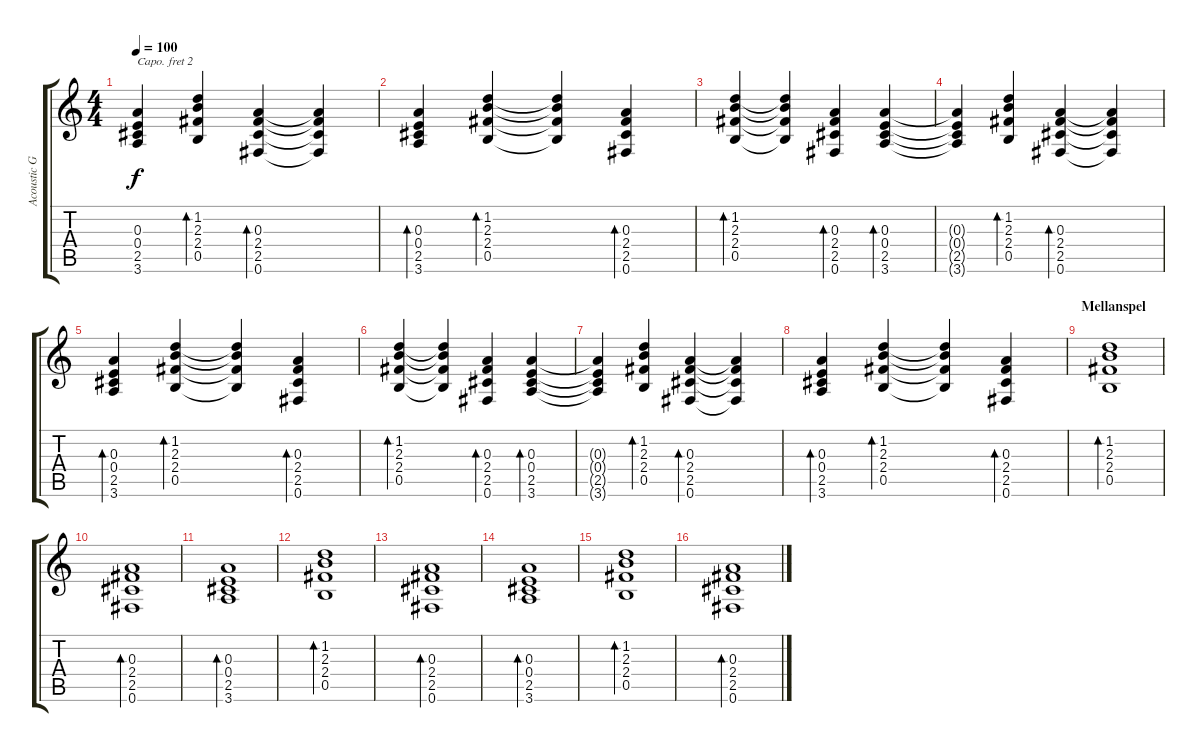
\track ("Acoustic Guitar 1" "Acoustic G") {instrument acousticguitarsteel}
\staff {score tabs}
\capo 2
\tuning (E4 B3 G3 D3 A2 E2) {hide}
\ts (4 4)
\tempo 100
\clef g2
\ks c
(0.3{t} 0.4{t} 2.5{t} 3.6{t}).4{dy f} (1.2 2.3 2.4 0.5).4{bd 120} (0.3 2.4 2.5 0.6).4{bd 120} (0.3{t} 2.4{t} 2.5{t} 0.6{t}).4 |
(0.3 0.4 2.5 3.6).4{bd 120} (1.2 2.3 2.4 0.5).4{bd 120} (1.2{t} 2.3{t} 2.4{t} 0.5{t}).4 (0.3 2.4 2.5 0.6).4{bd 120} |
(1.2 2.3 2.4 0.5).4{bd 120} (1.2{t} 2.3{t} 2.4{t} 0.5{t}).4 (0.3 2.4 2.5 0.6).4{bd 120} (0.3 0.4 2.5 3.6).4{bd 120} |
(0.3{t} 0.4{t} 2.5{t} 3.6{t}).4 (1.2 2.3 2.4 0.5).4{bd 120} (0.3 2.4 2.5 0.6).4{bd 120} (0.3{t} 2.4{t} 2.5{t} 0.6{t}).4 |
(0.3 0.4 2.5 3.6).4{bd 120} (1.2 2.3 2.4 0.5).4{bd 120} (1.2{t} 2.3{t} 2.4{t} 0.5{t}).4 (0.3 2.4 2.5 0.6).4{bd 120} |
(1.2 2.3 2.4 0.5).4{bd 120} (1.2{t} 2.3{t} 2.4{t} 0.5{t}).4 (0.3 2.4 2.5 0.6).4{bd 120} (0.3 0.4 2.5 3.6).4{bd 120} |
(0.3{t} 0.4{t} 2.5{t} 3.6{t}).4 (1.2 2.3 2.4 0.5).4{bd 120} (0.3 2.4 2.5 0.6).4{bd 120} (0.3{t} 2.4{t} 2.5{t} 0.6{t}).4 |
(0.3 0.4 2.5 3.6).4{bd 120} (1.2 2.3 2.4 0.5).4{bd 120} (1.2{t} 2.3{t} 2.4{t} 0.5{t}).4 (0.3 2.4 2.5 0.6).4{bd 120} |
\section ("" "Mellanspel")
(1.2 2.3 2.4 0.5).1{bd 60} |
(0.3 2.4 2.5 0.6).1{bd 60} |
(0.3 0.4 2.5 3.6).1{bd 60} |
(1.2 2.3 2.4 0.5).1{bd 60} |
(0.3 2.4 2.5 0.6).1{bd 60} |
(0.3 0.4 2.5 3.6).1{bd 60} |
(1.2 2.3 2.4 0.5).1{bd 60} |
(0.3 2.4 2.5 0.6).1{bd 60}
